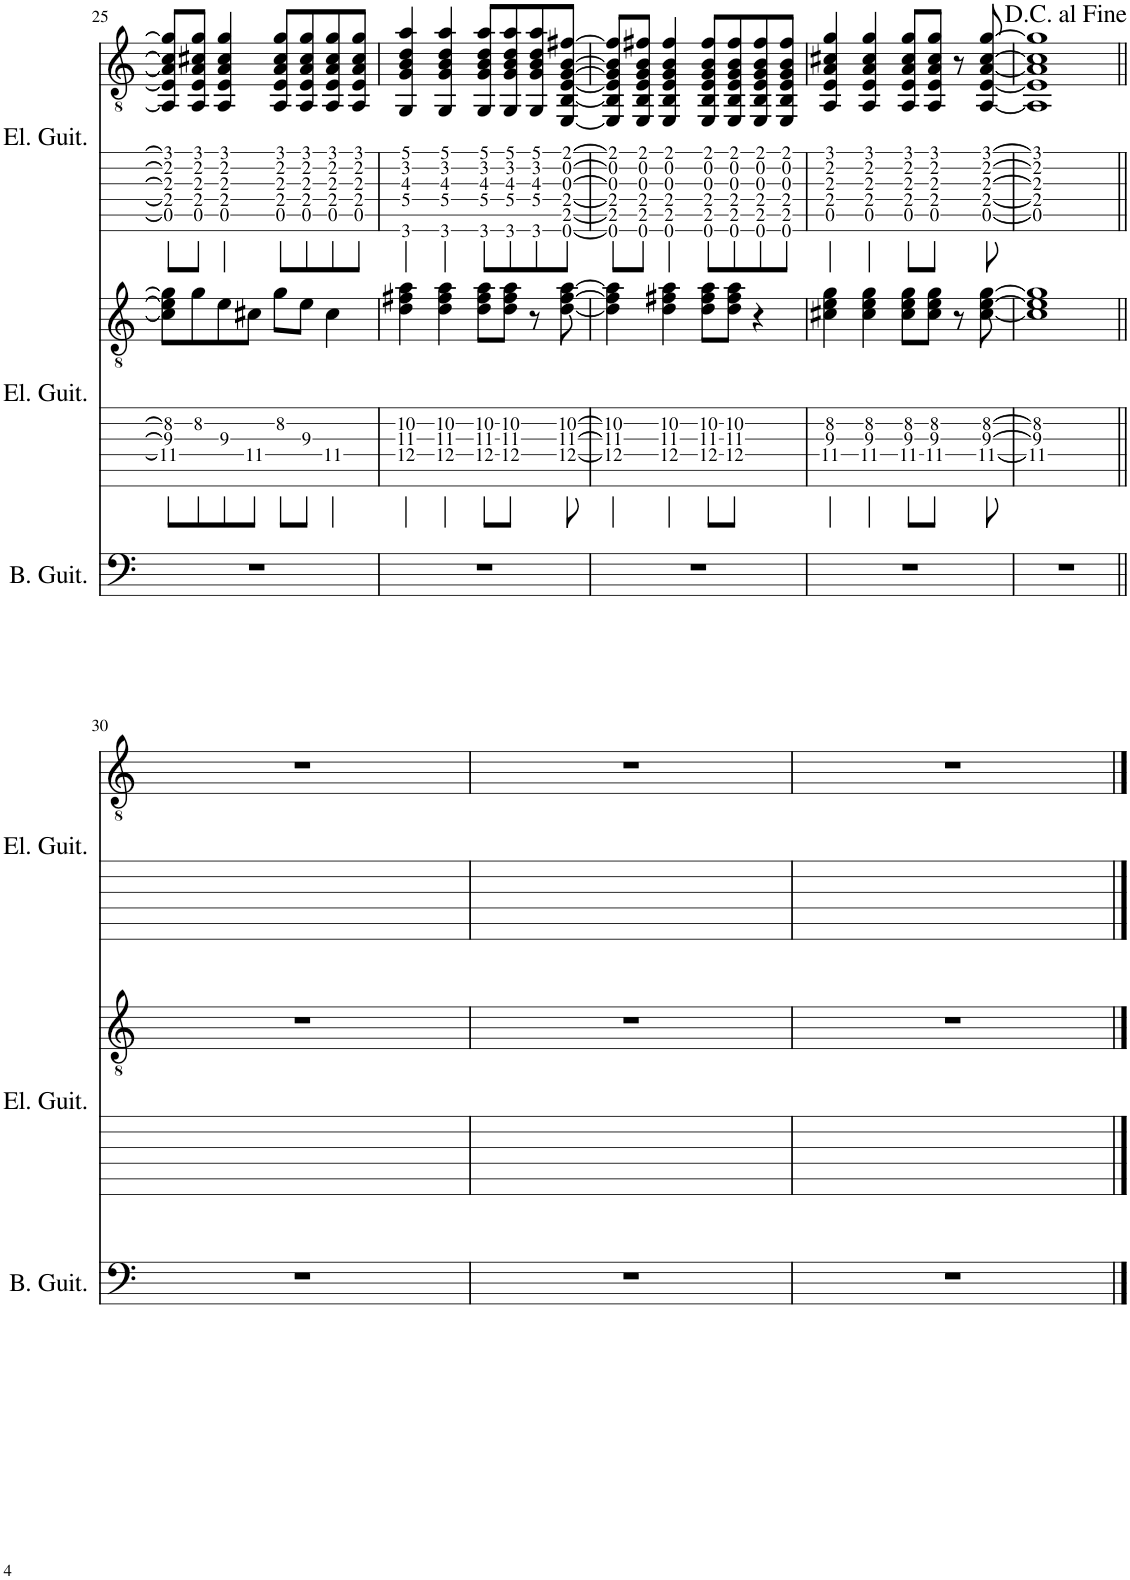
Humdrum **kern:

**kern	**kern	**kern	**kern	**kern
*part3	*part2	*part2	*part1	*part1
*staff5	*staff4	*staff3	*staff2	*staff1
*I"Bass Guitar	*I"Electric Guitar	*	*I"Electric Guitar	*
*I'B. Guit.	*I'El. Guit.	*	*I'El. Guit.	*
!!LO:PB:g=z
*clefF4	*	*clefGv2	*	*clefGv2
*Trd7c12	*	*	*	*
*k[]	*k[]	*k[]	*k[]	*k[]
*M4/4	*M4/4	*M4/4	*M4/4	*M4/4
=25	=25	=25	=25	=25
1r	8c#\] 8e\] 8g\]L	8c#\] 8e\] 8g\]L	8AA\] 8E\] 8A\] 8c#\] 8g\]L	8AA/] 8E/] 8A/] 8c#/] 8g/]L
.	8g\	8g\	8AA\ 8E\ 8A\ 8c#\ 8g\J	8AA/ 8E/ 8A/ 8c#X/ 8g/J
.	8e\	8e\	4AA\ 4E\ 4A\ 4c#\ 4g\	4AA/ 4E/ 4A/ 4c#/ 4g/
.	8c#\J	8c#X\J	.	.
.	8g\L	8g\L	8AA\ 8E\ 8A\ 8c#\ 8g\L	8AA/ 8E/ 8A/ 8c#/ 8g/L
.	8e\J	8e\J	8AA\ 8E\ 8A\ 8c#\ 8g\	8AA/ 8E/ 8A/ 8c#/ 8g/
.	4c#\	4c#\	8AA\ 8E\ 8A\ 8c#\ 8g\	8AA/ 8E/ 8A/ 8c#/ 8g/
.	.	.	8AA\ 8E\ 8A\ 8c#\ 8g\J	8AA/ 8E/ 8A/ 8c#/ 8g/J
=26	=26	=26	=26	=26
1r	4d\ 4f#\ 4a\	4d\ 4f#X\ 4a\	4GG\ 4G\ 4B\ 4d\ 4a\	4GG/ 4G/ 4B/ 4d/ 4a/
.	4d\ 4f#\ 4a\	4d\ 4f#\ 4a\	4GG\ 4G\ 4B\ 4d\ 4a\	4GG/ 4G/ 4B/ 4d/ 4a/
.	8d\ 8f#\ 8a\L	8d\ 8f#\ 8a\L	8GG\ 8G\ 8B\ 8d\ 8a\L	8GG/ 8G/ 8B/ 8d/ 8a/L
.	8d\ 8f#\ 8a\J	8d\ 8f#\ 8a\J	8GG\ 8G\ 8B\ 8d\ 8a\	8GG/ 8G/ 8B/ 8d/ 8a/
.	8r	8r	8GG\ 8G\ 8B\ 8d\ 8a\	8GG/ 8G/ 8B/ 8d/ 8a/
.	[8d\ [8f#\ [8a\	[8d\ [8f#\ [8a\	[8EE\ [8BB\ [8E\ [8G\ [8B\ [8f#\J	[8EE/ [8BB/ [8E/ [8G/ [8B/ [8f#X/J
=27	=27	=27	=27	=27
1r	4d\] 4f#\] 4a\]	4d\] 4f#\] 4a\]	8EE\] 8BB\] 8E\] 8G\] 8B\] 8f#\]L	8EE/] 8BB/] 8E/] 8G/] 8B/] 8f#/]L
.	.	.	8EE\ 8BB\ 8E\ 8G\ 8B\ 8f#\J	8EE/ 8BB/ 8E/ 8G/ 8B/ 8f#X/J
.	4d\ 4f#\ 4a\	4d\ 4f#X\ 4a\	4EE\ 4BB\ 4E\ 4G\ 4B\ 4f#\	4EE/ 4BB/ 4E/ 4G/ 4B/ 4f#/
.	8d\ 8f#\ 8a\L	8d\ 8f#\ 8a\L	8EE\ 8BB\ 8E\ 8G\ 8B\ 8f#\L	8EE/ 8BB/ 8E/ 8G/ 8B/ 8f#/L
.	8d\ 8f#\ 8a\J	8d\ 8f#\ 8a\J	8EE\ 8BB\ 8E\ 8G\ 8B\ 8f#\	8EE/ 8BB/ 8E/ 8G/ 8B/ 8f#/
.	4r	4r	8EE\ 8BB\ 8E\ 8G\ 8B\ 8f#\	8EE/ 8BB/ 8E/ 8G/ 8B/ 8f#/
.	.	.	8EE\ 8BB\ 8E\ 8G\ 8B\ 8f#\J	8EE/ 8BB/ 8E/ 8G/ 8B/ 8f#/J
=28	=28	=28	=28	=28
1r	4c#\ 4e\ 4g\	4c#X\ 4e\ 4g\	4AA\ 4E\ 4A\ 4c#\ 4g\	4AA/ 4E/ 4A/ 4c#X/ 4g/
.	4c#\ 4e\ 4g\	4c#\ 4e\ 4g\	4AA\ 4E\ 4A\ 4c#\ 4g\	4AA/ 4E/ 4A/ 4c#/ 4g/
.	8c#\ 8e\ 8g\L	8c#\ 8e\ 8g\L	8AA\ 8E\ 8A\ 8c#\ 8g\L	8AA/ 8E/ 8A/ 8c#/ 8g/L
.	8c#\ 8e\ 8g\J	8c#\ 8e\ 8g\J	8AA\ 8E\ 8A\ 8c#\ 8g\J	8AA/ 8E/ 8A/ 8c#/ 8g/J
.	8r	8r	8r	8r
.	[8c#\ [8e\ [8g\	[8c#\ [8e\ [8g\	[8AA\ [8E\ [8A\ [8c#\ [8g\	[8AA/ [8E/ [8A/ [8c#/ [8g/
=29	=29	=29	=29	=29
1r	1c#] 1e] 1g]	1c#] 1e] 1g]	1AA] 1E] 1A] 1c#] 1g]	1AA] 1E] 1A] 1c#] 1g]
!!LO:LB:g=z
=30||	=30||	=30||	=30||	=30||
1r	1r	1r	1r	1r
=31	=31	=31	=31	=31
1r	1r	1r	1r	1r
=32	=32	=32	=32	=32
1r	1r	1r	1r	1r
==	==	==	==	==
*-	*-	*-	*-	*-
